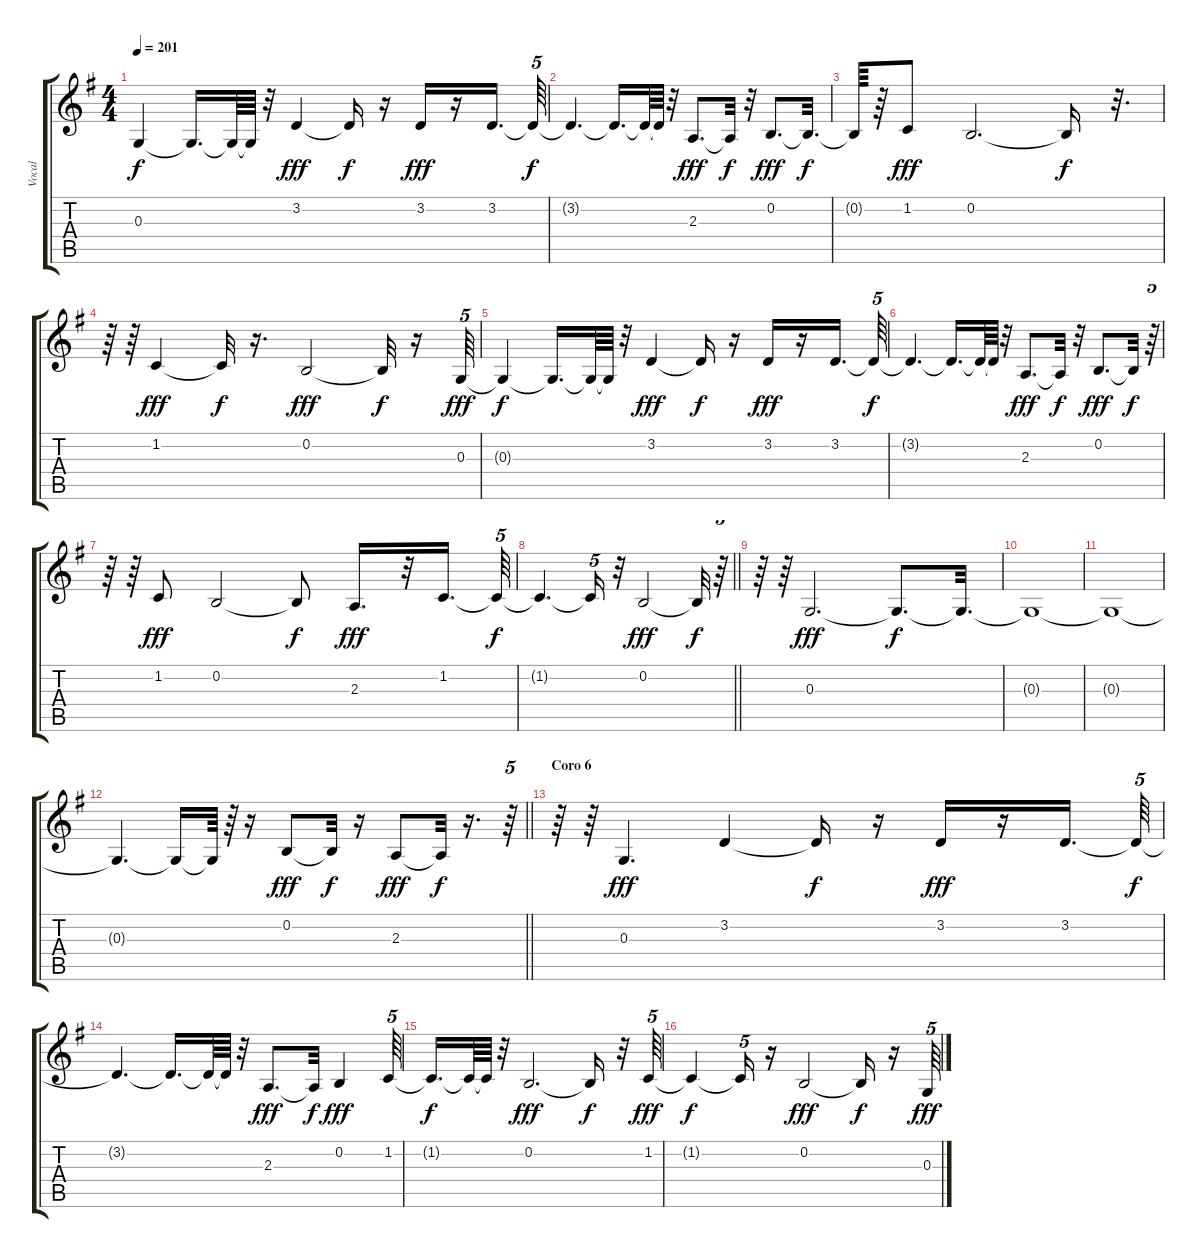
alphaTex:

\track ("Vocal" "Vocal") {instrument voiceoohs}
\staff {score tabs}
\tuning (E4 B3 G3 D3 A2 E2) {hide}
\ts (4 4)
\tempo 201
\clef g2
\ks g
0.3{t}.4{dy f} 0.3{t}.16{d} 0.3{t}.64 0.3{t}.64 r.32 3.2.4{dy fff} 3.2{t}.16{dy f} r.16 3.2.16{dy fff} r.16 3.2.16{d} 3.2{t}.64{tu (5 4) dy f} |
3.2{t}.4{d} 3.2{t}.16{d} 3.2{t}.64 3.2{t}.64 r.32 2.3.8{d dy fff} 2.3{t}.32{dy f} r.32 0.2.8{d dy fff} 0.2{t}.32{d dy f} |
0.2{t}.64 r.64 1.2.8{dy fff} 0.2.2{d} 0.2{t}.16{dy f} r.32{d} |
r.64 r.64 1.2.4{dy fff} 1.2{t}.32{dy f} r.16{d} 0.2.2{dy fff} 0.2{t}.32{dy f} r.16 0.3.64{tu (5 4) dy fff} |
0.3{t}.4{dy f} 0.3{t}.16{d} 0.3{t}.64 0.3{t}.64 r.32 3.2.4{dy fff} 3.2{t}.16{dy f} r.16 3.2.16{dy fff} r.16 3.2.16{d} 3.2{t}.64{tu (5 4) dy f} |
3.2{t}.4{d} 3.2{t}.16{d} 3.2{t}.64 3.2{t}.64 r.32 2.3.8{d dy fff} 2.3{t}.32{dy f} r.32 0.2.8{d dy fff} 0.2{t}.32{dy f} r.64{tu (5 4)} |
r.64 r.64 1.2.8{dy fff} 0.2.2 0.2{t}.8{dy f} 2.3.16{d dy fff} r.32 1.2.16{d} 1.2{t}.64{tu (5 4) dy f} |
\barLineRight lightlight
1.2{t}.4{d} 1.2{t}.16{tu (5 4)} r.32 0.2.2{dy fff} 0.2{t}.32{dy f} r.64{tu (5 4)} |
r.64 r.64 0.3.2{d dy fff} 0.3{t}.8{d dy f} 0.3{t}.32{d} |
0.3{t}.1 |
0.3{t}.1 |
\barLineRight lightlight
0.3{t}.4{d} 0.3{t}.16 0.3{t}.64 r.64 r.16 0.2.8{dy fff} 0.2{t}.32{dy f} r.16 2.3.8{dy fff} 2.3{t}.32{dy f} r.16{d} r.64{tu (5 4)} |
\section ("" "Coro 6")
r.64 r.64 0.3.4{d dy fff} 3.2.4 3.2{t}.16{dy f} r.16 3.2.16{dy fff} r.16 3.2.16{d} 3.2{t}.64{tu (5 4) dy f} |
3.2{t}.4{d} 3.2{t}.16{d} 3.2{t}.64 3.2{t}.64 r.32 2.3.8{d dy fff} 2.3{t}.32{dy f} 0.2.4{dy fff} 1.2.64{tu (5 4)} |
1.2{t}.16{d dy f} 1.2{t}.64 1.2{t}.64 r.32 0.2.2{d dy fff} 0.2{t}.16{dy f} r.32 1.2.64{tu (5 4) dy fff} |
1.2{t}.4{dy f} 1.2{t}.16{tu (5 4)} r.16 0.2.2{dy fff} 0.2{t}.16{dy f} r.16 0.3.64{tu (5 4) dy fff}
